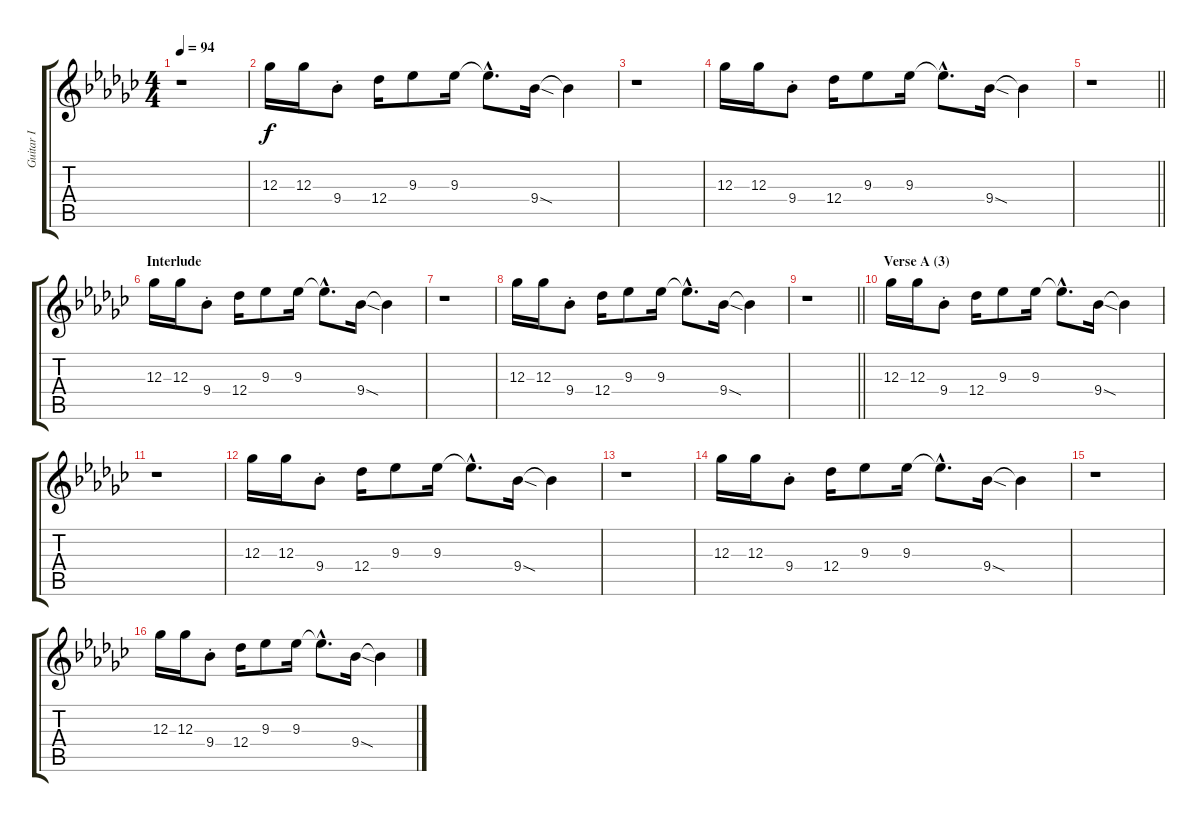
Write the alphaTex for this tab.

\track ("Guitar I" "Guitar I") {instrument electricguitarjazz}
\staff {score tabs}
\tuning (Eb4 Bb3 Gb3 Db3 Ab2 Db2) {hide}
\ts (4 4)
\tempo 94
\clef g2
\ks ebminor
r.1{dy f} |
12.3.16 12.3.16 9.4{st}.8 12.4.16 9.3.8 9.3.16 9.3{hac t}.8{d} 9.4{sod}.16 9.4{t}.4 |
r.1 |
12.3.16 12.3.16 9.4{st}.8 12.4.16 9.3.8 9.3.16 9.3{hac t}.8{d} 9.4{sod}.16 9.4{t}.4 |
\barLineRight lightlight
r.1 |
\section ("" "Interlude")
12.3.16 12.3.16 9.4{st}.8 12.4.16 9.3.8 9.3.16 9.3{hac t}.8{d} 9.4{sod}.16 9.4{t}.4 |
r.1 |
12.3.16 12.3.16 9.4{st}.8 12.4.16 9.3.8 9.3.16 9.3{hac t}.8{d} 9.4{sod}.16 9.4{t}.4 |
\barLineRight lightlight
r.1 |
\section ("" "Verse A (3)")
12.3.16 12.3.16 9.4{st}.8 12.4.16 9.3.8 9.3.16 9.3{hac t}.8{d} 9.4{sod}.16 9.4{t}.4 |
r.1 |
12.3.16 12.3.16 9.4{st}.8 12.4.16 9.3.8 9.3.16 9.3{hac t}.8{d} 9.4{sod}.16 9.4{t}.4 |
r.1 |
12.3.16 12.3.16 9.4{st}.8 12.4.16 9.3.8 9.3.16 9.3{hac t}.8{d} 9.4{sod}.16 9.4{t}.4 |
r.1 |
12.3.16 12.3.16 9.4{st}.8 12.4.16 9.3.8 9.3.16 9.3{hac t}.8{d} 9.4{sod}.16 9.4{t}.4
